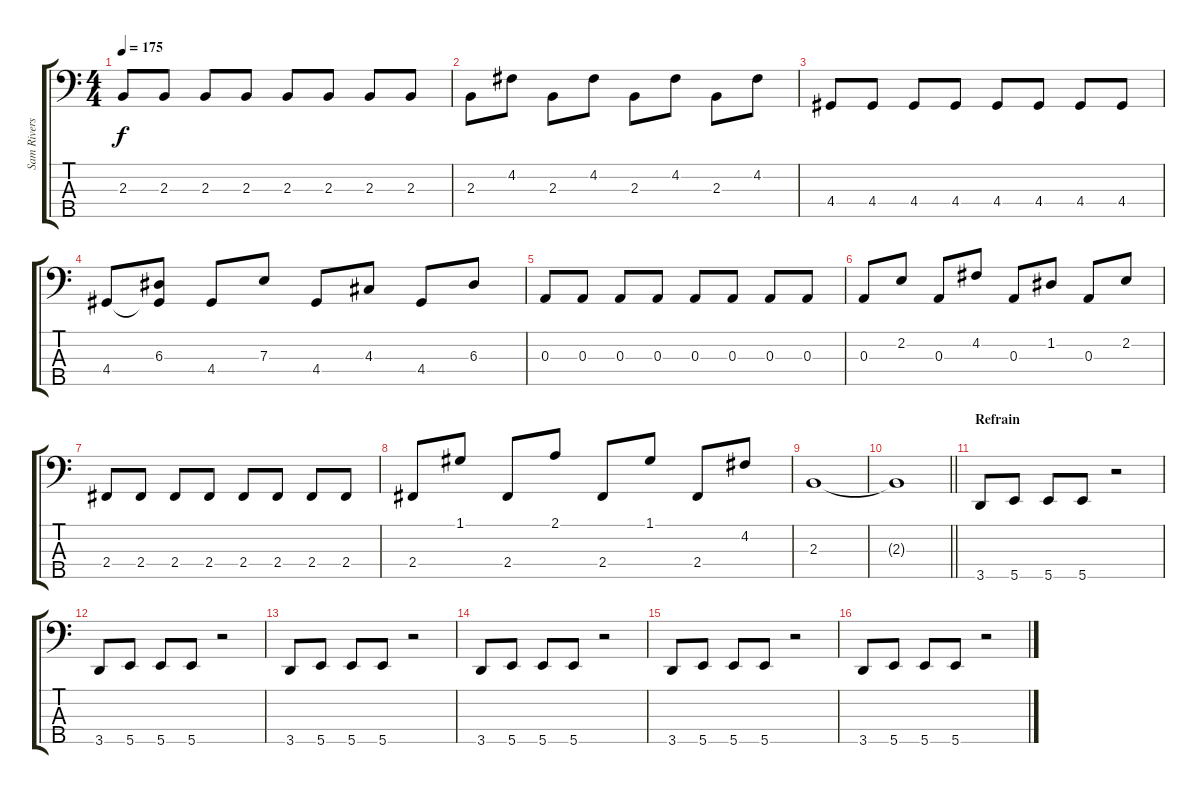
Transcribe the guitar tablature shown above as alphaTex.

\track ("Sam Rivers" "Sam Rivers") {instrument electricbassfinger}
\staff {score tabs}
\tuning (G2 D2 A1 E1 B0) {hide}
\ts (4 4)
\tempo 175
\clef f4
\ks c
2.3.8{dy f} 2.3.8 2.3.8 2.3.8 2.3.8 2.3.8 2.3.8 2.3.8 |
2.3.8 4.2.8 2.3.8 4.2.8 2.3.8 4.2.8 2.3.8 4.2.8 |
4.4.8 4.4.8 4.4.8 4.4.8 4.4.8 4.4.8 4.4.8 4.4.8 |
4.4.8 (6.3 4.4{t}).8 4.4.8 7.3.8 4.4.8 4.3.8 4.4.8 6.3.8 |
0.3.8 0.3.8 0.3.8 0.3.8 0.3.8 0.3.8 0.3.8 0.3.8 |
0.3.8 2.2.8 0.3.8 4.2.8 0.3.8 1.2.8 0.3.8 2.2.8 |
2.4.8 2.4.8 2.4.8 2.4.8 2.4.8 2.4.8 2.4.8 2.4.8 |
2.4.8 1.1.8 2.4.8 2.1.8 2.4.8 1.1.8 2.4.8 4.2.8 |
2.3.1 |
\barLineRight lightlight
2.3{t}.1 |
\section ("" "Refrain")
3.5.8 5.5.8 5.5.8 5.5.8 r.2 |
3.5.8 5.5.8 5.5.8 5.5.8 r.2 |
3.5.8 5.5.8 5.5.8 5.5.8 r.2 |
3.5.8 5.5.8 5.5.8 5.5.8 r.2 |
3.5.8 5.5.8 5.5.8 5.5.8 r.2 |
3.5.8 5.5.8 5.5.8 5.5.8 r.2
